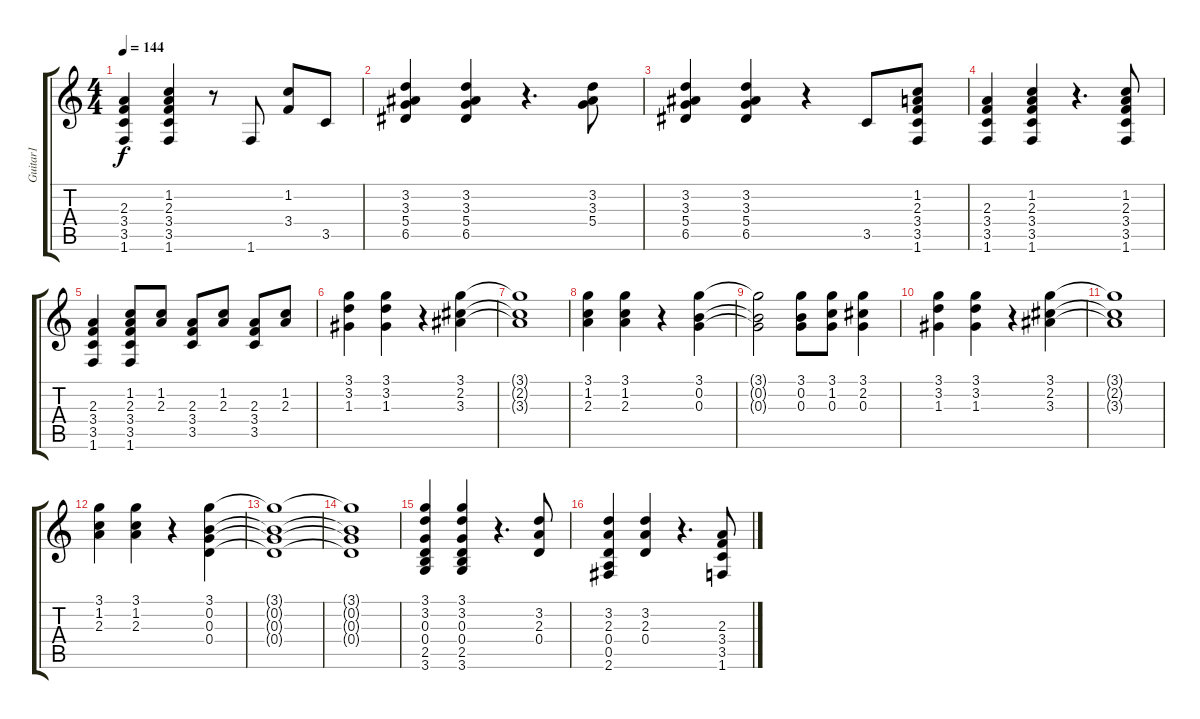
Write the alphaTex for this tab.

\track ("Guitar1             " "Guitar1   ") {instrument acousticguitarsteel}
\staff {score tabs}
\tuning (E4 B3 G3 D3 A2 E2) {hide}
\ts (4 4)
\tempo 144
\clef g2
\ks c
(2.3 3.4 3.5 1.6).4{dy f} (1.2 2.3 3.4 3.5 1.6).4 r.8 1.6.8 (1.2 3.4).8 3.5.8 |
(3.2 3.3 5.4 6.5).4 (3.2 3.3 5.4 6.5).4 r.4{d} (3.2 3.3 5.4).8 |
(3.2 3.3 5.4 6.5).4 (3.2 3.3 5.4 6.5).4 r.4 3.5.8 (1.2 2.3 3.4 3.5 1.6).8 |
(2.3 3.4 3.5 1.6).4 (1.2 2.3 3.4 3.5 1.6).4 r.4{d} (1.2 2.3 3.4 3.5 1.6).8 |
(2.3 3.4 3.5 1.6).4 (1.2 2.3 3.4 3.5 1.6).8{volume 12} (1.2 2.3).8{volume 12} (2.3 3.4 3.5).8{volume 13} (1.2 2.3).8{volume 14} (2.3 3.4 3.5).8{volume 14} (1.2 2.3).8{volume 15} |
(3.1 3.2 1.3).4{volume 16} (3.1 3.2 1.3).4 r.4 (3.1 2.2 3.3).4 |
(3.1{t} 2.2{t} 3.3{t}).1 |
(3.1 1.2 2.3).4 (3.1 1.2 2.3).4 r.4 (3.1 0.2 0.3).4 |
(3.1{t} 0.2{t} 0.3{t}).2 (3.1 0.2 0.3).8 (3.1 1.2 0.3).8 (3.1 2.2 0.3).4 |
(3.1 3.2 1.3).4 (3.1 3.2 1.3).4 r.4 (3.1 2.2 3.3).4 |
(3.1{t} 2.2{t} 3.3{t}).1 |
(3.1 1.2 2.3).4 (3.1 1.2 2.3).4 r.4 (3.1 0.2 0.3 0.4).4 |
(3.1{t} 0.2{t} 0.3{t} 0.4{t}).1 |
(3.1{t} 0.2{t} 0.3{t} 0.4{t}).1 |
(3.1 3.2 0.3 0.4 2.5 3.6).4{volume 12} (3.1 3.2 0.3 0.4 2.5 3.6).4 r.4{d} (3.2 2.3 0.4).8 |
(3.2 2.3 0.4 0.5 2.6).4 (3.2 2.3 0.4).4 r.4{d} (2.3 3.4 3.5 1.6).8
